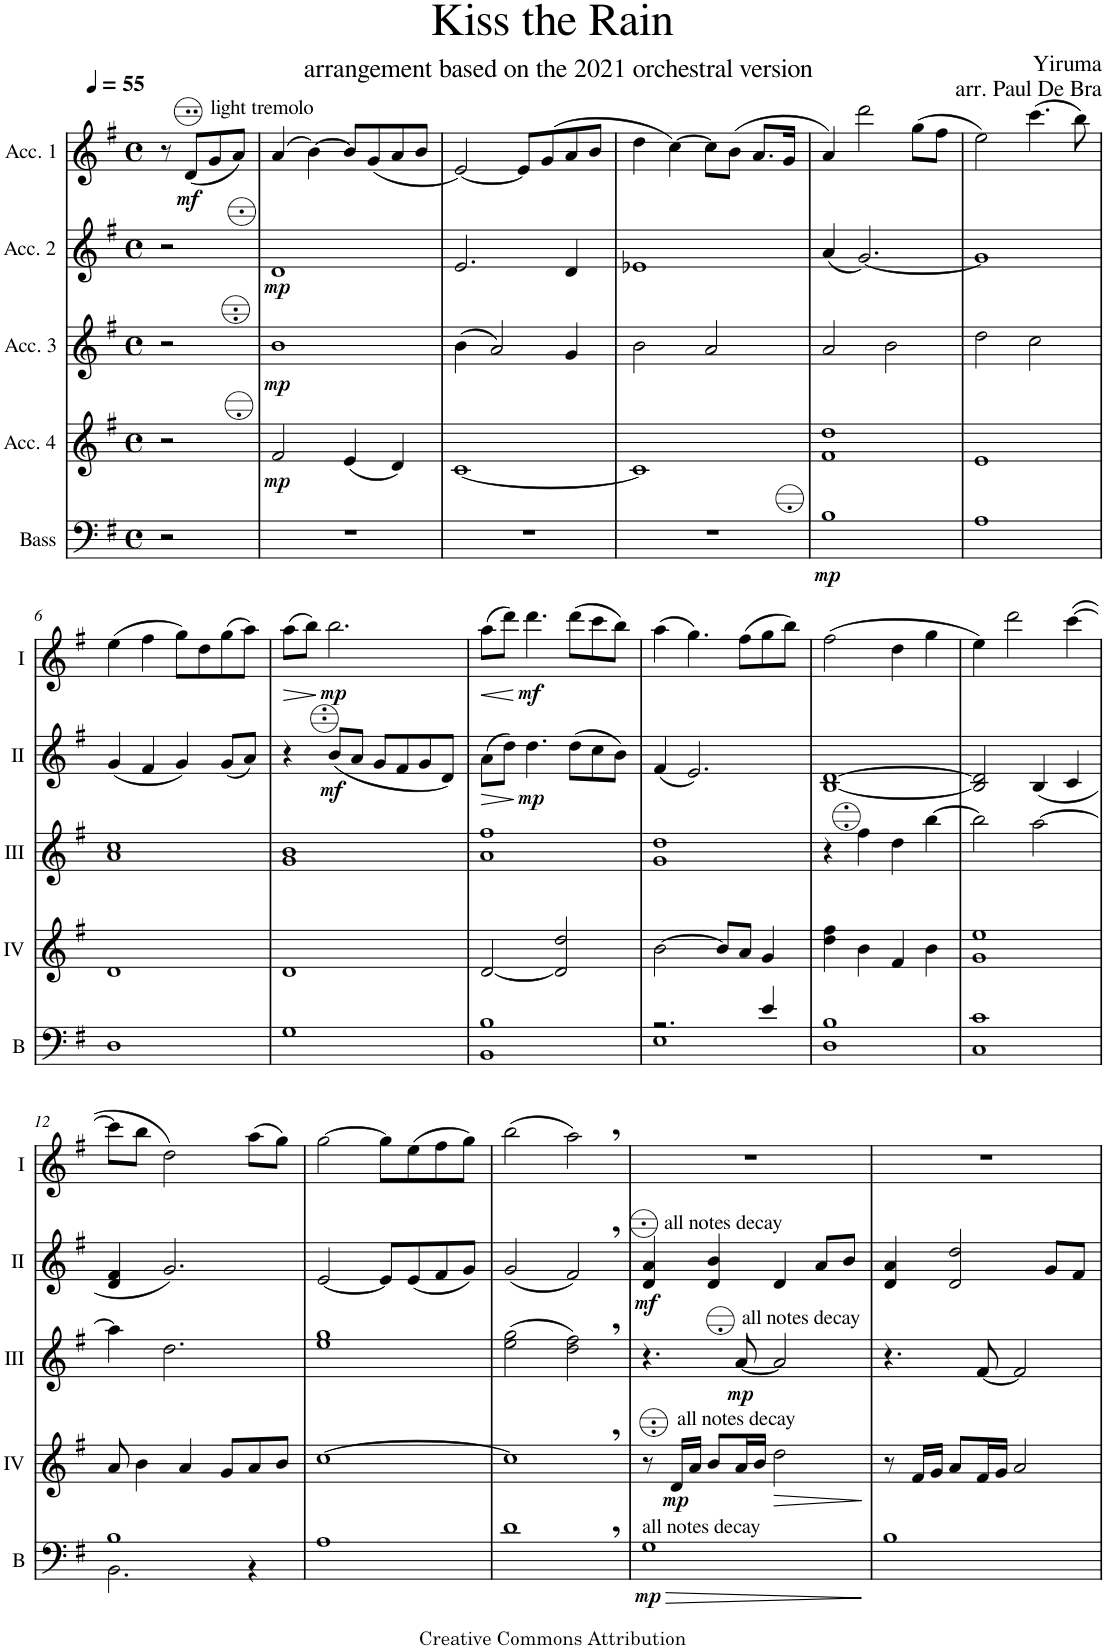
**kern	**dynam	**kern	**dynam	**kern	**dynam	**kern	**dynam	**kern	**dynam
*part5	*part5	*part4	*part4	*part3	*part3	*part2	*part2	*part1	*part1
*staff5	*staff5	*staff4	*staff4	*staff3	*staff3	*staff2	*staff2	*staff1	*staff1
*I"Bass	*	*I"Acc. 4	*	*I"Acc. 3	*	*I"Acc. 2	*	*I"Acc. 1	*
*I'B	*	*	*	*	*	*	*	*	*
*clefF4	*	*clefG2	*	*clefG2	*	*clefG2	*	*clefG2	*
*Trd7c12	*	*Trd7c12	*	*Trd7c12	*	*	*	*	*
*k[f#]	*	*k[f#]	*	*k[f#]	*	*k[f#]	*	*k[f#]	*
*M4/4	*	*M4/4	*	*M4/4	*	*M4/4	*	*M4/4	*
*met(c)	*	*met(c)	*	*met(c)	*	*met(c)	*	*met(c)	*
*MM55	*	*MM55	*	*MM55	*	*MM55	*	*MM55	*
=	=	=	=	=	=	=	=	=	=
2r	.	2r	.	2r	.	2r	.	8r	.
!	!	!	!	!	!	!	!	!LO:TX:a:t=arrangement based on the 2021 orchestral version	!
!	!	!	!	!	!	!	!	!LO:TX:a:t=light tremolo	!
!	!	!	!	!	!	!	!	!	!LO:DY:b
.	.	.	.	.	.	.	.	(8d/L	mf
.	.	.	.	.	.	.	.	8g/	.
.	.	.	.	.	.	.	.	8a/J)	.
=1	=1	=1	=1	=1	=1	=1	=1	=1	=1
!	!	!	!LO:DY:b	!	!LO:DY:b	!	!LO:DY:b	!	!
1r	.	2f#/	mp	1b	mp	1d	mp	(4a/	.
.	.	.	.	.	.	.	.	[4b\)	.
.	.	(4e/	.	.	.	.	.	8b/L]	.
.	.	.	.	.	.	.	.	(8g/	.
.	.	4d/)	.	.	.	.	.	8a/	.
.	.	.	.	.	.	.	.	8b/J	.
=2	=2	=2	=2	=2	=2	=2	=2	=2	=2
1r	.	[1c	.	(4b\	.	2.e/	.	[2e/)	.
.	.	.	.	2a/)	.	.	.	.	.
.	.	.	.	.	.	.	.	8e/L]	.
.	.	.	.	.	.	.	.	(8g/	.
.	.	.	.	4g/	.	4d/	.	8a/	.
.	.	.	.	.	.	.	.	8b/J	.
=3	=3	=3	=3	=3	=3	=3	=3	=3	=3
1r	.	1c]	.	2b\	.	1e-X	.	4dd\	.
.	.	.	.	.	.	.	.	[4cc\)	.
.	.	.	.	2a/	.	.	.	8cc\L]	.
.	.	.	.	.	.	.	.	(8b\J	.
.	.	.	.	.	.	.	.	8.a/L	.
.	.	.	.	.	.	.	.	16g/Jk	.
=4	=4	=4	=4	=4	=4	=4	=4	=4	=4
!	!LO:DY:b	!	!	!	!	!	!	!	!
1B	mp	1f# 1dd	.	2a/	.	(4a/	.	4a/)	.
.	.	.	.	.	.	[2.g/)	.	2ddd\	.
.	.	.	.	2b\	.	.	.	.	.
.	.	.	.	.	.	.	.	(8gg\L	.
.	.	.	.	.	.	.	.	8ff#\J	.
=5	=5	=5	=5	=5	=5	=5	=5	=5	=5
1A	.	1e	.	2dd\	.	1g]	.	2ee\)	.
.	.	.	.	2cc\	.	.	.	(4.ccc\	.
.	.	.	.	.	.	.	.	8bb\)	.
!!LO:LB:g=z
=6	=6	=6	=6	=6	=6	=6	=6	=6	=6
1D	.	1d	.	1a 1cc	.	(4g/	.	(4ee\	.
.	.	.	.	.	.	4f#/	.	4ff#\	.
.	.	.	.	.	.	4g/)	.	8gg\L)	.
.	.	.	.	.	.	.	.	8dd\	.
.	.	.	.	.	.	(8g/L	.	(8gg\	.
.	.	.	.	.	.	8a/J)	.	8aa\J)	.
=7	=7	=7	=7	=7	=7	=7	=7	=7	=7
!	!	!	!	!	!	!	!	!	!LO:HP:b
1G	.	1d	.	1g 1b	.	4r	.	(8aa\L	>
.	.	.	.	.	.	.	.	8bb\J)	.
!	!	!	!	!	!	!	!LO:DY:b	!	!LO:DY:n=1:b
.	.	.	.	.	.	(8b/L	mf	2.bb\	] mp
.	.	.	.	.	.	8a/J	.	.	.
.	.	.	.	.	.	8g/L	.	.	.
.	.	.	.	.	.	8f#/	.	.	.
.	.	.	.	.	.	8g/	.	.	.
.	.	.	.	.	.	8d/J)	.	.	.
=8	=8	=8	=8	=8	=8	=8	=8	=8	=8
!	!	!	!	!	!	!	!LO:HP:b	!	!LO:HP:b
1BB 1B	.	[2d/	.	1a 1ff#	.	(8a\L	>	(8aa\L	<
.	.	.	.	.	.	8dd\J)	.	8ddd\J)	.
!	!	!	!	!	!	!	!LO:DY:n=1:b	!	!LO:DY:n=1:b
.	.	.	.	.	.	4.dd\	] mp	4.ddd\	[ mf
.	.	2d/] 2dd/	.	.	.	.	.	.	.
.	.	.	.	.	.	(8dd\L	.	(8ddd\L	.
.	.	.	.	.	.	8cc\	.	8ccc\	.
.	.	.	.	.	.	8b\J)	.	8bb\J)	.
=9	=9	=9	=9	=9	=9	=9	=9	=9	=9
*^	*	*	*	*	*	*	*	*	*
2.r	1E	.	[2b\	.	1g 1dd	.	(4f#/	.	(4aa\	.
.	.	.	.	.	.	.	2.e/)	.	4.gg\)	.
.	.	.	8b/L]	.	.	.	.	.	.	.
.	.	.	8a/J	.	.	.	.	.	(8ff#\L	.
4e/	.	.	4g/	.	.	.	.	.	8gg\	.
.	.	.	.	.	.	.	.	.	8bb\J)	.
*v	*v	*	*	*	*	*	*	*	*	*
=10	=10	=10	=10	=10	=10	=10	=10	=10	=10
1D 1B	.	4dd\ 4ff#\	.	4r	.	[1B [1d	.	(2ff#\	.
.	.	4b\	.	4ff#\	.	.	.	.	.
.	.	4f#/	.	4dd\	.	.	.	4dd\	.
.	.	4b\	.	[4bb\	.	.	.	4gg\	.
=11	=11	=11	=11	=11	=11	=11	=11	=11	=11
1C 1c	.	1g 1ee	.	2bb\]	.	2B/] 2d/]	.	4ee\)	.
.	.	.	.	.	.	.	.	2ddd\	.
.	.	.	.	[2aa\	.	(4B/	.	.	.
.	.	.	.	.	.	4c/	.	([4ccc\	.
!!LO:LB:g=z
=12	=12	=12	=12	=12	=12	=12	=12	=12	=12
*^	*	*	*	*	*	*	*	*	*
1B	2.BB\	.	8a/	.	4aa\]	.	4d/ 4f#/	.	8ccc\L]	.
.	.	.	4b\	.	.	.	.	.	8bb\J	.
.	.	.	.	.	2.dd\	.	2.g/)	.	2dd\)	.
.	.	.	4a/	.	.	.	.	.	.	.
.	.	.	8g/L	.	.	.	.	.	.	.
.	4r	.	8a/	.	.	.	.	.	(8aa\L	.
.	.	.	8b/J	.	.	.	.	.	8gg\J)	.
*v	*v	*	*	*	*	*	*	*	*	*
=13	=13	=13	=13	=13	=13	=13	=13	=13	=13
1A	.	[1cc	.	1ee 1gg	.	[2e/	.	[2gg\	.
.	.	.	.	.	.	8e/L]	.	8gg\L]	.
.	.	.	.	.	.	(8e/	.	(8ee\	.
.	.	.	.	.	.	8f#/	.	8ff#\	.
.	.	.	.	.	.	8g/J)	.	8gg\J)	.
=14	=14	=14	=14	=14	=14	=14	=14	=14	=14
1d,	.	1cc,]	.	(2ee\ 2gg\	.	(2g/	.	(2bb\	.
.	.	.	.	2dd\, 2ff#\,)	.	2f#,/)	.	2aa,\)	.
=15	=15	=15	=15	=15	=15	=15	=15	=15	=15
!	!	!	!	!	!	!LO:TX:a:t=all notes decay	!	!	!
!LO:TX:a:t=all notes decay	!	!	!	!	!	!	!	!	!
!	!LO:HP:b	!	!	!	!	!	!	!	!
!	!LO:DY:n=1:b	!	!	!	!	!	!LO:DY:b	!	!
1G	> mp	8r	.	4.r	.	4d/ 4a/	mf	1r	.
!	!	!LO:TX:a:t=all notes decay	!	!	!	!	!	!	!
!	!	!	!LO:DY:b	!	!	!	!	!	!
.	.	16d/LL	mp	.	.	.	.	.	.
.	.	16a/JJ	.	.	.	.	.	.	.
.	.	8b/L	.	.	.	4d/ 4b/	.	.	.
!	!	!	!	!LO:TX:a:t=all notes decay	!	!	!	!	!
!	!	!	!	!	!LO:DY:b	!	!	!	!
.	.	16a/L	.	[8a/	mp	.	.	.	.
.	.	16b/JJ	.	.	.	.	.	.	.
!	!	!	!LO:HP:b	!	!	!	!	!	!
.	.	2dd\	>	2a/]	.	4d/	.	.	.
.	.	.	.	.	.	8a/L	.	.	.
.	.	.	.	.	.	8b/J	.	.	.
.	]	.	]	.	.	.	.	.	.
=16	=16	=16	=16	=16	=16	=16	=16	=16	=16
1B	.	8r	.	4.r	.	4d/ 4a/	.	1r	.
.	.	16f#/LL	.	.	.	.	.	.	.
.	.	16g/JJ	.	.	.	.	.	.	.
.	.	8a/L	.	.	.	2d/ 2dd/	.	.	.
.	.	16f#/L	.	[8f#/	.	.	.	.	.
.	.	16g/JJ	.	.	.	.	.	.	.
.	.	2a/	.	2f#/]	.	.	.	.	.
.	.	.	.	.	.	8g/L	.	.	.
.	.	.	.	.	.	8f#/J	.	.	.
=	=	=	=	=	=	=	=	=	=
*-	*-	*-	*-	*-	*-	*-	*-	*-	*-
